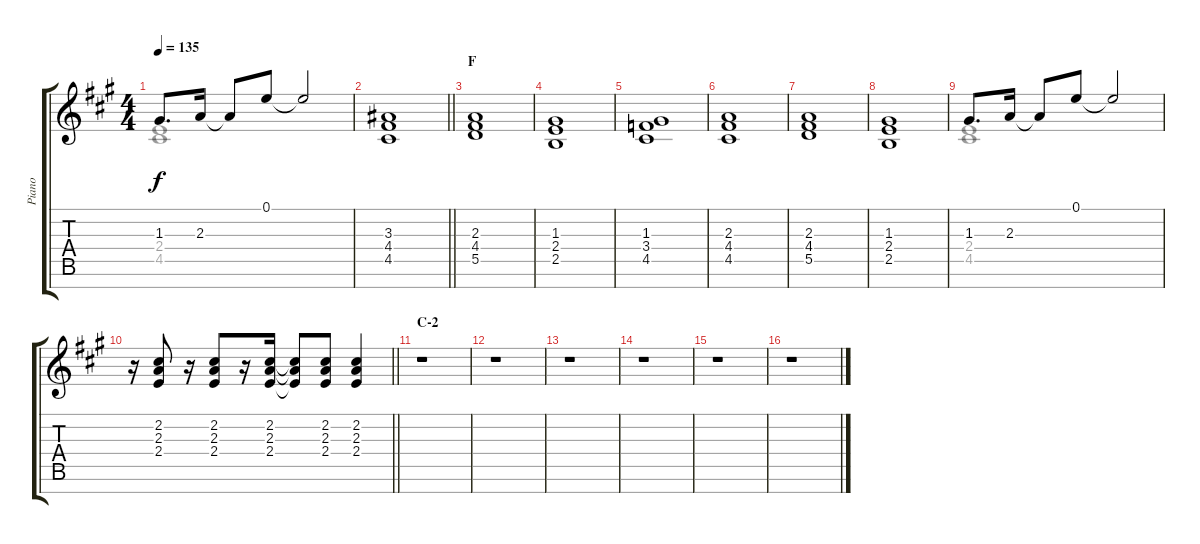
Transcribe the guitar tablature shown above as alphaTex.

\track ("Piano" "Piano") {instrument acousticgrandpiano}
\staff {score tabs}
\tuning (E5 B4 G4 D4 A3 E3 B2) {hide}
\voice
\ts (4 4)
\tempo 135
\clef g2
\ks a
1.3.8{d dy f} 2.3.16 2.3{t}.8 0.1.8 0.1{t}.2 |
\barLineRight lightlight
(3.3 4.4 4.5).1 |
\section ("" "F")
(2.3 4.4 5.5).1 |
(1.3 2.4 2.5).1 |
(1.3 3.4 4.5).1 |
(2.3 4.4 4.5).1 |
(2.3 4.4 5.5).1 |
(1.3 2.4 2.5).1 |
1.3.8{d} 2.3.16 2.3{t}.8 0.1.8 0.1{t}.2 |
\barLineRight lightlight
r.16 (2.2 2.3 2.4).8 r.16 (2.2 2.3 2.4).8 r.16 (2.2 2.3 2.4).16 (2.2{t} 2.3{t} 2.4{t}).8 (2.2 2.3 2.4).8 (2.2 2.3 2.4).4 |
\section ("" "C-2")
r.1 |
r.1 |
r.1 |
r.1 |
r.1 |
r.1
\voice
\clef g2
\ottava regular
\simile none
\ks a
(2.4 4.5).1{dy f} |
\barLineRight lightlight
|
|
|
|
|
|
|
(2.4 4.5).1 |
\barLineRight lightlight
|
|
|
|
|
|
